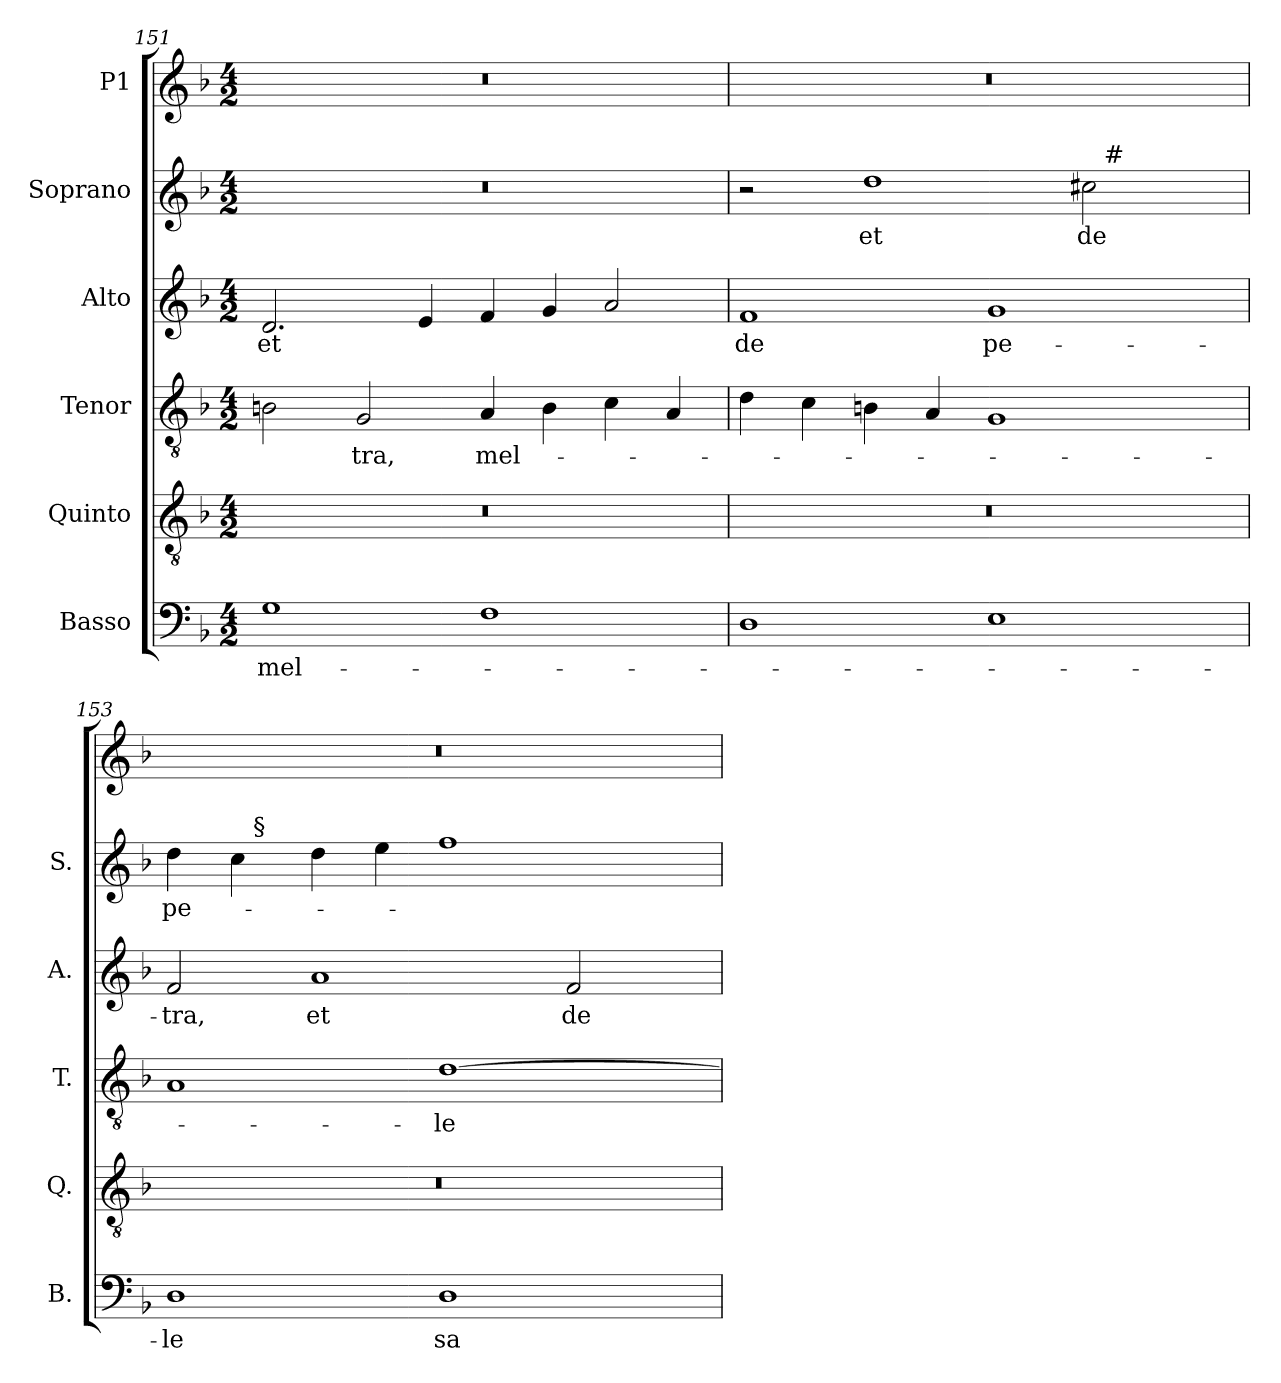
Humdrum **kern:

**kern	**text	**kern	**kern	**text	**kern	**text	**kern	**text	**kern
*part6	*part6	*part5	*part4	*part4	*part3	*part3	*part2	*part2	*part1
*staff6	*staff6	*staff5	*staff4	*staff4	*staff3	*staff3	*staff2	*staff2	*staff1
*I"Basso	*	*I"Quinto	*I"Tenor	*	*I"Alto	*	*I"Soprano	*	*I"P1
*I'B.	*	*I'Q.	*I'T.	*	*I'A.	*	*I'S.	*	*
*clefF4	*	*clefGv2	*clefGv2	*	*clefG2	*	*clefG2	*	*clefG2
*	*	*ITrd7c12	*ITrd7c12	*	*	*	*	*	*
*k[b-]	*	*k[b-]	*k[b-]	*	*k[b-]	*	*k[b-]	*	*k[b-]
*F:	*	*F:	*F:	*	*F:	*	*F:	*	*F:
*M4/2	*	*M4/2	*M4/2	*	*M4/2	*	*M4/2	*	*M4/2
=151	=151	=151	=151	=151	=151	=151	=151	=151	=151
!	!LO:LY:b:color=#000000	!LO:N:vis=1	!	!	!	!	!	!	!
!	!	!	!	!	!	!LO:LY:b:color=#000000	!LO:N:vis=1	!	!LO:N:vis=1
1Gi	mel-	0r	2BBni\	.	2.di/	et	0r	.	0r
!	!	!	!	!LO:LY:b:color=#000000	!	!	!	!	!
.	.	.	2GGi/	-tra,	.	.	.	.	.
.	.	.	.	.	4ei/	.	.	.	.
!	!	!	!	!LO:LY:b:color=#000000	!	!	!	!	!
1Fi	.	.	4AAi/	mel-	4fi/	.	.	.	.
.	.	.	4BBi\	.	4gi/	.	.	.	.
.	.	.	4Ci\	.	2ai/	.	.	.	.
.	.	.	4AAi/	.	.	.	.	.	.
=152	=152	=152	=152	=152	=152	=152	=152	=152	=152
!	!	!LO:N:vis=1	!	!	!	!	!	!	!
!	!	!	!	!	!	!LO:LY:b:color=#000000	!	!	!LO:N:vis=1
*	*	*	*	*	*	*	*^	*	*
1Di	.	0r	4Di\	.	1fi	de	2r	1ryy	.	0r
.	.	.	4Ci\	.	.	.	.	.	.	.
!	!	!	!	!	!	!	!	!	!LO:LY:b:color=#000000	!
.	.	.	4BBni\	.	.	.	1ddi	.	et	.
.	.	.	4AAi/	.	.	.	.	.	.	.
!	!	!	!	!	!	!LO:LY:b:color=#000000	!	!	!	!
1Ei	.	.	1GGi	.	1gi	pe-	.	2ryy	.	.
!	!	!	!	!	!	!	!	!	!LO:LY:b:color=#000000	!
.	.	.	.	.	.	.	2cc#i\	32ryy	de	.
.	.	.	.	.	.	.	.	256ryy	.	.
!	!	!	!	!	!	!	!	!LO:TX:a:t=#	!	!
.	.	.	.	.	.	.	.	4ryy	.	.
.	.	.	.	.	.	.	.	8ryy	.	.
.	.	.	.	.	.	.	.	16ryy	.	.
.	.	.	.	.	.	.	.	64..ryy	.	.
=153	=153	=153	=153	=153	=153	=153	=153	=153	=153	=153
!	!LO:LY:b:color=#000000	!LO:N:vis=1	!	!	!	!	!	!	!	!
!	!	!	!	!	!	!LO:LY:b:color=#000000	!	!	!	!
!	!	!	!	!	!	!	!	!	!LO:LY:b:color=#000000	!LO:N:vis=1
1Di	-le	0r	1AAi	.	2fi/	-tra,	4ddi\	4ryy	pe-	0r
.	.	.	.	.	.	.	4cci\	32ryy	.	.
.	.	.	.	.	.	.	.	256ryy	.	.
!	!	!	!	!	!	!	!	!LO:TX:a:t=§	!	!
.	.	.	.	.	.	.	.	1ryy	.	.
!	!	!	!	!	!	!LO:LY:b:color=#000000	!	!	!	!
.	.	.	.	.	1ai	et	4ddi\	.	.	.
.	.	.	.	.	.	.	4eei\	.	.	.
!	!LO:LY:b:color=#000000	!	!	!	!	!	!	!	!	!
!	!	!	!	!LO:LY:b:color=#000000	!	!	!	!	!	!
1Di	sa-	.	[1Di	-le	.	.	1ffi	.	.	.
.	.	.	.	.	.	.	.	2ryy	.	.
!	!	!	!	!	!	!LO:LY:b:color=#000000	!	!	!	!
.	.	.	.	.	2fi/	de	.	.	.	.
.	.	.	.	.	.	.	.	8ryy	.	.
.	.	.	.	.	.	.	.	16ryy	.	.
.	.	.	.	.	.	.	.	64..ryy	.	.
*	*	*	*	*	*	*	*v	*v	*	*
=	=	=	=	=	=	=	=	=	=
*-	*-	*-	*-	*-	*-	*-	*-	*-	*-
